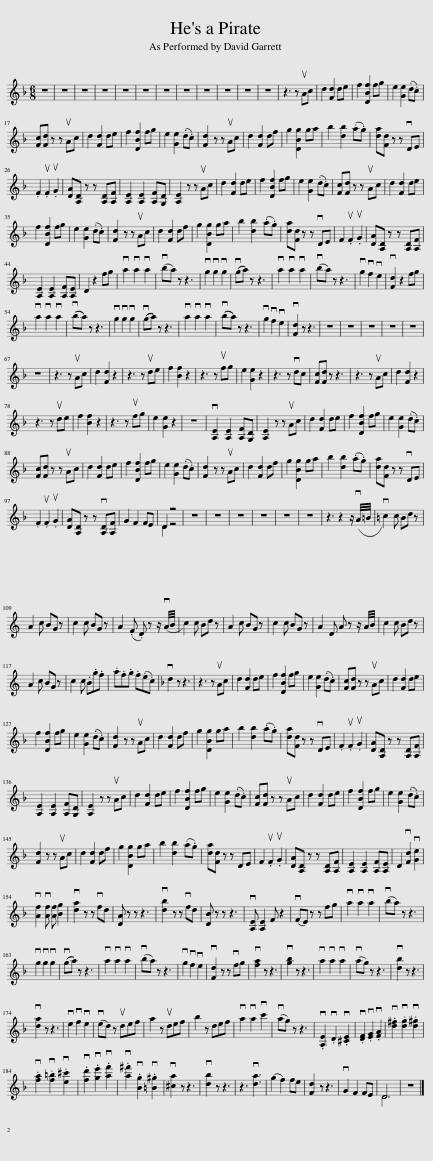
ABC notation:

X:1
%%score ( 1 2 )
L:1/8
M:6/8
I:linebreak $
K:F
V:1 treble
V:2 treble
V:1
 z6 | z6 | z6 | z6 | z6 | %5
 z6 | z6 | z6 | z6 | z6 | %10
 z6 | z6 | z3 z uAc | d2 [Fd]2 de | f2 [DBf]2 fg | %15
 e2 [Ge]2 (.d.c) |$ [Fc][Fd] z z uAc | d2 [Fd]2 de | f2 [DBf]2 fg | e2 [Ge]2 (.d.c) | %20
 [Fd]2 z z uAc | d2 [Fd]2 df | g2 [DBg]2 ga | b2 [db]2 (.a.g) | [da][Fd] z z vDE |$ %25
 .F2 .uF2 .uG2 | [DA][A,D] z z [A,D][A,F] | [A,E]2 [A,E]2 [A,F][G,D] | [A,E]2 z z uAc | d2 [Fd]2 de | %30
 f2 [DBf]2 fg | e2 [Ge]2 (.d.c) | [Fc][Fd] z z uAc | d2 [Fd]2 de |$ f2 [DBf]2 fg | %35
 e2 [Ge]2 (.d.c) | [Fd]2 z z uAc | d2 [Fd]2 df | g2 [DBg]2 ga | b2 [db]2 (.a.g) | %40
 [da][Fd] z z vDE | F2 .uF2 .uG2 | [DA][A,D] z z [A,D][A,F] |$ [A,E]2 [A,E]2 [A,F][A,E] | D2 z2 fg | %45
 va2 va2 va2 | (vba) z z3 | vg2 vg2 vg2 | ((vga)) z z3 | va2 va2 va2 | %50
 (vba) z z3 | vg2 vf2 ve2 | v[Fd]2 z2 fg |$ va2 va2 va2 | ((vba)) z z3 | %55
 vg2 vg2 vg2 | (((vga))) z z3 | va2 va2 va2 | ((vba)) z z3 | vg2 vf2 ve2 | %60
 v[Fd]2 z z3 | z6 | z6 | z6 | z6 | %65
 z6 |$ z6 | z3 z uAc | d2 [Fd]2 z2 | z3 z ude | %70
 f2 [Bf]2 z2 | z3 z ufg | e2 [Ge]2 z2 | z3 z vdc | [Fc][Fd] z z3 | %75
 z3 z uAc | d2 [Fd]2 z2 |$ z3 z ude | f2 [Bf]2 z2 | z3 z ufg | %80
 e2 [Ge]2 z2 | z6 | v[A,E]2 [A,E]2 [A,F][G,D] | [A,E]2 z z uAc | d2 [Fd]2 de | %85
 f2 [DBf]2 fg | e2 [Ge]2 (.d.c) |$ [Fc][Fd] z z uAc | d2 [Fd]2 de | f2 [DBf]2 fg | %90
 e2 [Ge]2 (.d.c) | [Fd]2 z z uAc | d2 [Fd]2 df | g2 [DBg]2 ga | b2 [db]2 (.a.g) | %95
 [da][Fd] z z vDE |$ .F2 .uF2 .uG2 | [DA][A,D] z z v[A,D][A,F] | G2 F2 FE | D2 z4 | %100
 z6 | z6 | z6 | z6 | z6 | %105
 z6 | z3 z2 z/ (vA/4=B/4 |[K:C] vc2) c Bd z |$ A2 c BG z | c2 c BG z | %110
 A2 (.F .D) z z/ (vA/4B/4 | c2) c Bd z | A2 c BG z | c2 c BG z | A2 D A z z/ A/4B/4 | %115
 c2 c Bd z |$ A2 c BG z | c2 c .B.g.f | .a.f.g .f(.e.c) |[K:F] vd2 z z3 | %120
 z3 z uAc | d2 [Fd]2 de | f2 [DBf]2 fg | e2 [Ge]2 (.d.c) | [Fc][Fd] z z uAc | %125
 d2 [Fd]2 de |$ f2 [DBf]2 fg | e2 [Ge]2 (.d.c) | [Fd]2 z z uAc | d2 [Fd]2 df | %130
 g2 [DBg]2 ga | b2 [db]2 (.a.g) | [da][Fd] z z vDE | .F2 .uF2 .uG2 | [DA][A,D] z z [A,D][A,F] |$ %135
 [A,E]2 [A,E]2 [A,F][G,D] | [A,E]2 z z uAc | d2 [Fd]2 de | f2 [DBf]2 fg | e2 [Ge]2 (.d.c) | %140
 [Fc][Fd] z z uAc | d2 [Fd]2 de | f2 [DBf]2 fg | e2 [Ge]2 (.d.c) |$ [Fd]2 z z uAc | %145
 d2 [Fd]2 df | g2 [DBg]2 ga | b2 [db]2 (.a.g) | [da][Fd] z z DE | F2 .uF2 .uG2 | %150
 [DA][A,D] z z [A,D][A,F] | [A,E]2 [A,E]2 [A,F][A,E] | D2 v[Fd]2 v[Ge]2 |$ v[Af]2 v[Af] [Af] [Bg]2 | v[da]2 z z vfd | %155
 [DA] z z z3 | v[db]2 z z vfd | [DB] z z z3 | v[A,E] [A,E]2 F z2 | (vFE) z z fg | %160
 va2 va2 va2 | (vba) z z3 |$ vg2 vg2 vg2 | ((vga)) z z3 | va2 va2 va2 | %165
 (vba) z z3 | vg2 vf2 ve2 | v[Fd]2 z z vfg | v[fa]2 z z3 | v[gb]2 z z3 | %170
 va2 va2 va2 | (vag) z z3 | v[db]2 z z3 |$ v[da]2 z z3 | ve2 vf2 ve2 | %175
 (ved) z udef | a2 z udef | b2 z def | va2 va2 vc'2 | (vag) z z3 | %180
 .v[A,E]2 .vD2 .v[^CE]2 | .v[DF]2 .v[EG]2 .v[FA]2 | .v[d^f]2 .v[dg]2 .v[d^g]2 |$ .v[fa]2 .v[f=b]2 .v[e^c']2 | .v[fd']2 .v[ge']2 .v[af']2 | %185
 .v[a^f']2 .v[Bg]2 .v[=B^g]2 | v[^ca]2 z z3 | v[db]2 z z3 | z3 v[da]3 | (g2 f2) fe | %190
 [Fd]2 z z3 | vG2 F2 FE | D6 | z6 |] %194
V:2
 x6 | x6 | x6 | x6 | x6 | %5
 x6 | x6 | x6 | x6 | x6 | %10
 x6 | x6 | x6 | x6 | x6 | %15
 x6 |$ x6 | x6 | x6 | x6 | %20
 x6 | x6 | x6 | x6 | x6 |$ %25
 x6 | x6 | x6 | x6 | x6 | %30
 x6 | x6 | x6 | x6 |$ x6 | %35
 x6 | x6 | x6 | x6 | x6 | %40
 x6 | x6 | x6 |$ x6 | x6 | %45
 x6 | x6 | x6 | x6 | x6 | %50
 x6 | x6 | x6 |$ x6 | x6 | %55
 x6 | x6 | x6 | x6 | x6 | %60
 x6 | x6 | x6 | x6 | x6 | %65
 x6 |$ x6 | x6 | x6 | x6 | %70
 x6 | x6 | x6 | x6 | x6 | %75
 x6 | x6 |$ x6 | x6 | x6 | %80
 x6 | x6 | x6 | x6 | x6 | %85
 x6 | x6 |$ x6 | x6 | x6 | %90
 x6 | x6 | x6 | x6 | x6 | %95
 x6 |$ x6 | x6 | x6 | D2 z4 | %100
 x6 | x6 | x6 | x6 | x6 | %105
 x6 | x6 |[K:C] x6 |$ x6 | x6 | %110
 x6 | x6 | x6 | x6 | x6 | %115
 x6 |$ x6 | x6 | x6 |[K:F] x6 | %120
 x6 | x6 | x6 | x6 | x6 | %125
 x6 |$ x6 | x6 | x6 | x6 | %130
 x6 | x6 | x6 | x6 | x6 |$ %135
 x6 | x6 | x6 | x6 | x6 | %140
 x6 | x6 | x6 | x6 |$ x6 | %145
 x6 | x6 | x6 | x6 | x6 | %150
 x6 | x6 | x6 |$ x6 | x6 | %155
 x6 | x6 | x6 | x6 | x6 | %160
 x6 | x6 |$ x6 | x6 | x6 | %165
 x6 | x6 | x6 | x6 | x6 | %170
 x6 | x6 | x6 |$ x6 | x6 | %175
 x6 | x6 | x6 | x6 | x6 | %180
 x6 | x6 | x6 |$ x6 | x6 | %185
 x6 | x6 | x6 | x6 | x6 | %190
 x6 | x6 | D6 | x6 |] %194
